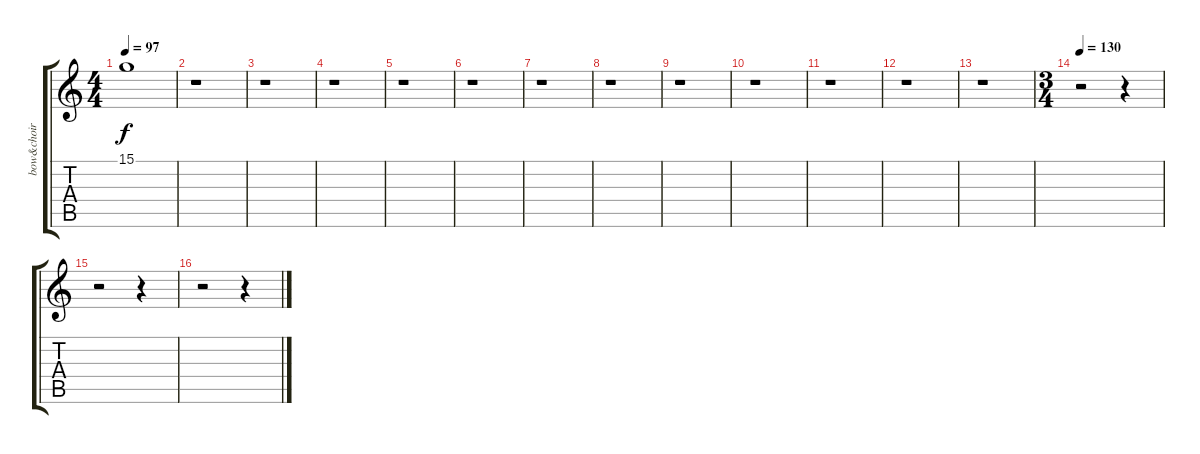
\track ("bow&choir" "bow&choir") {instrument drawbarorgan}
\staff {score tabs}
\tuning (E4 B3 G3 D3 A2 E2) {hide}
\ts (4 4)
\tempo 97
\clef g2
\ks c
15.1{t}.1{dy f} |
r.1 |
r.1 |
r.1 |
r.1 |
r.1 |
r.1 |
r.1 |
r.1 |
r.1 |
r.1 |
r.1 |
r.1 |
\ts (3 4)
\tempo 130
r.2 r.4 |
r.2 r.4 |
r.2 r.4
